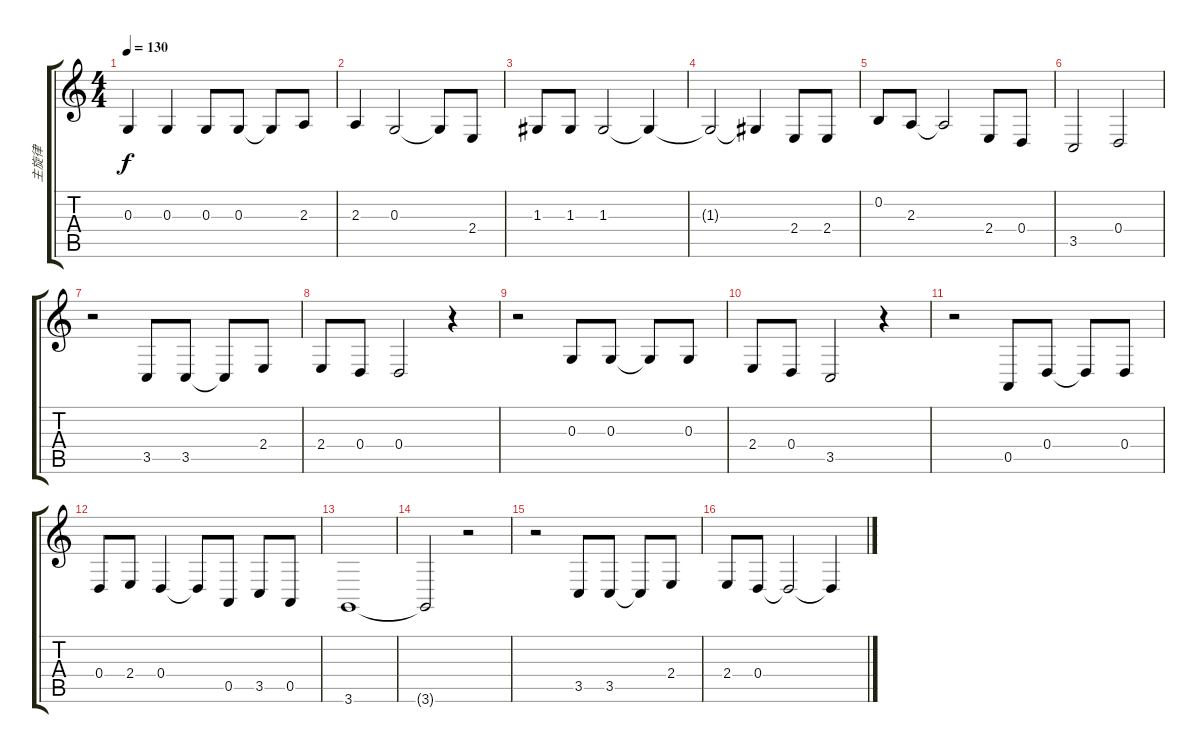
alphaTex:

\track ("主旋律" "主旋律") {instrument violin}
\staff {score tabs}
\tuning (E4 B3 G3 D3 A2 E2) {hide}
\ts (4 4)
\tempo 130
\clef g2
\ks c
0.3.4{dy f} 0.3.4 0.3.8 0.3.8 0.3{t}.8 2.3.8 |
2.3.4 0.3.2 0.3{t}.8 2.4.8 |
1.3.8 1.3.8 1.3.2 1.3{t}.4 |
1.3{t}.2 1.3{t}.4 2.4.8 2.4.8 |
0.2.8 2.3.8 2.3{t}.2 2.4.8 0.4.8 |
3.5.2 0.4.2 |
r.2 3.5.8 3.5.8 3.5{t}.8 2.4.8 |
2.4.8 0.4.8 0.4.2 r.4 |
r.2 0.3.8 0.3.8 0.3{t}.8 0.3.8 |
2.4.8 0.4.8 3.5.2 r.4 |
r.2 0.5.8 0.4.8 0.4{t}.8 0.4.8 |
0.4.8 2.4.8 0.4.4 0.4{t}.8 0.5.8 3.5.8 0.5.8 |
3.6.1 |
3.6{t}.2 r.2 |
r.2 3.5.8 3.5.8 3.5{t}.8 2.4.8 |
2.4.8 0.4.8 0.4{t}.2 0.4{t}.4
